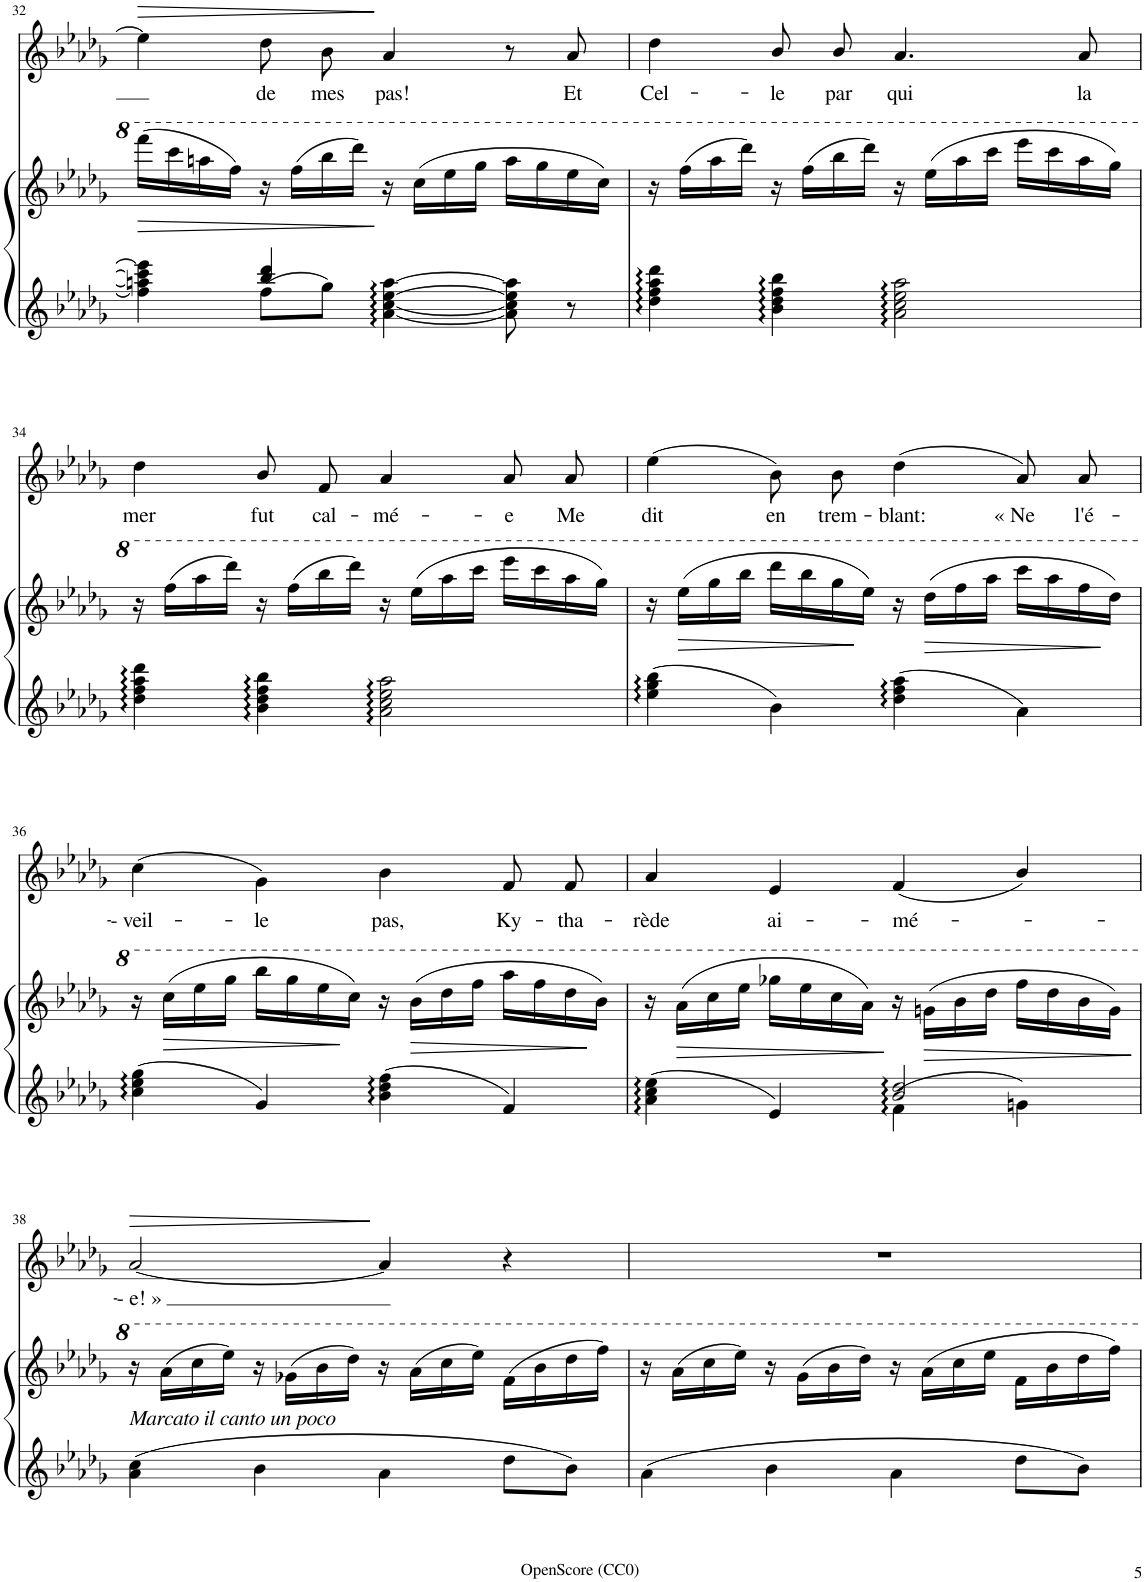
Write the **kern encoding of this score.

**kern	**kern	**dynam	**kern	**text	**dynam
*part2	*part2	*part2	*part1	*part1	*part1
*staff3	*staff2	*staff2/3	*staff1	*staff1	*staff1
*I"Piano	*	*	*I"Chant Voice	*	*
*I'Pno	*	*	*	*	*
!!LO:PB:g=z
*clefG2	*clefG2	*	*clefG2	*	*
*k[b-e-a-d-g-]	*k[b-e-a-d-g-]	*	*k[b-e-a-d-g-]	*	*
*M4/4	*M4/4	*	*M4/4	*	*
*met(c)	*met(c)	*	*met(c)	*	*
=32	=32	=32	=32	=32	=32
*^	*	*	*	*	*
!	!	!	!LO:HP:b	!	!	!LO:HP:b
4ff\] 4aan\] 4ccc\] 4eee-\]	4ryy	(16ffff\LL	>	4ee-\]	.	>
.	.	16cccc\	.	.	.	.
.	.	16aaan\	.	.	.	.
.	.	16fff\JJ)	.	.	.	.
!	!	!	!	!	!LO:LY:b	!
8ff\L	4bb-/ 4ddd-/	16r	.	8dd-\L	de	.
.	.	(16fff\LL	.	.	.	.
!	!	!	!	!	!LO:LY:b	!
8gg-\J	.	16bbb-\	.	8b-\J	mes	.
.	.	16dddd-\JJ)	.	.	.	.
!	!	!	!	!	!LO:LY:b	!
[4a-\ [<4cc\ [>4ee-\ [>4aa\	2ryy	16r	]	4a-/	pas!	]
.	.	(16ccc\LL	.	.	.	.
.	.	16eee-\	.	.	.	.
.	.	16ggg-\JJ	.	.	.	.
8a-\] 8cc\] 8ee-\] 8aa\]	.	16aaa\LL	.	8r	.	.
.	.	16ggg-\	.	.	.	.
!	!	!	!	!	!LO:LY:b	!
8r	.	16eee-\	.	8a-/	Et	.
.	.	16ccc\JJ)	.	.	.	.
*v	*v	*	*	*	*	*
=33	=33	=33	=33	=33	=33
!	!	!	!	!LO:LY:b	!
4dd-\ 4ff\ 4aa-\ 4ddd-\	16r	.	4dd-\	Cel-	.
.	(16fff\LL	.	.	.	.
.	16aaa-\	.	.	.	.
.	16dddd-\JJ)	.	.	.	.
!	!	!	!	!LO:LY:b	!
4b-\ 4dd-\ 4ff\ 4bb-\	16r	.	8b-/L	-le	.
.	(16fff\LL	.	.	.	.
!	!	!	!	!LO:LY:b	!
.	16bbb-\	.	8b-/J	par	.
.	16dddd-\JJ)	.	.	.	.
!	!	!	!	!LO:LY:b	!
2a-\ 2cc\ 2ee-\ 2aa-\	16r	.	4.a-/	qui	.
.	(16eee-\LL	.	.	.	.
.	16aaa-\	.	.	.	.
.	16cccc\JJ	.	.	.	.
.	16eeee-\LL	.	.	.	.
.	16cccc\	.	.	.	.
!	!	!	!	!LO:LY:b	!
.	16aaa-\	.	8a-/	la	.
.	16ggg-\JJ)	.	.	.	.
!!LO:LB:g=z
=34	=34	=34	=34	=34	=34
!	!	!	!	!LO:LY:b	!
4dd-\ 4ff\ 4aa-\ 4ddd-\	16r	.	4dd-\	mer	.
.	(16fff\LL	.	.	.	.
.	16aaa-\	.	.	.	.
.	16dddd-\JJ)	.	.	.	.
!	!	!	!	!LO:LY:b	!
4b-\ 4dd-\ 4ff\ 4bb-\	16r	.	8b-/L	fut	.
.	(16fff\LL	.	.	.	.
!	!	!	!	!LO:LY:b	!
.	16bbb-\	.	8f/J	cal-	.
.	16dddd-\JJ)	.	.	.	.
!	!	!	!	!LO:LY:b	!
2a-\ 2cc\ 2ee-\ 2aa-\	16r	.	4a-/	-mé-	.
.	(16eee-\LL	.	.	.	.
.	16aaa-\	.	.	.	.
.	16cccc\JJ	.	.	.	.
!	!	!	!	!LO:LY:b	!
.	16eeee-\LL	.	8a-/L	-e	.
.	16cccc\	.	.	.	.
!	!	!	!	!LO:LY:b	!
.	16aaa-\	.	8a-/J	Me	.
.	16ggg-\JJ)	.	.	.	.
=35	=35	=35	=35	=35	=35
!	!	!	!	!LO:LY:b	!
4ee-\ 4gg-\ 4bb-\	16r	.	(4ee-\	dit	.
!	!	!LO:HP:b	!	!	!
.	(16eee-\LL	>	.	.	.
.	16ggg-\	.	.	.	.
.	16bbb-\JJ	.	.	.	.
!	!	!	!	!LO:LY:b	!
4b-\	16dddd-\LL	.	8b-\L)	en	.
.	16bbb-\	.	.	.	.
!	!	!	!	!LO:LY:b	!
.	16ggg-\	.	8b-\J	trem-	.
.	16eee-\JJ)	]	.	.	.
!	!	!	!	!LO:LY:b	!
4dd-\ 4ff\ 4aa-\	16r	.	(4dd-\	-blant:	.
!	!	!LO:HP:b	!	!	!
.	(16ddd-\LL	>	.	.	.
.	16fff\	.	.	.	.
.	16aaa-\JJ	.	.	.	.
!	!	!	!	!LO:LY:b	!
4a-\	16cccc\LL	.	8a-/L)	« Ne	.
.	16aaa-\	.	.	.	.
!	!	!	!	!LO:LY:b	!
.	16fff\	.	8a-/J	l'é-	.
.	16ddd-\JJ)	]	.	.	.
!!LO:LB:g=z
=36	=36	=36	=36	=36	=36
!	!	!	!	!LO:LY:b	!
4cc\ 4ee-\ 4gg-\	16r	.	(4cc\	-- veil-	.
!	!	!LO:HP:b	!	!	!
.	(16ccc\LL	>	.	.	.
.	16eee-\	.	.	.	.
.	16ggg-\JJ	.	.	.	.
!	!	!	!	!LO:LY:b	!
4g-/	16bbb-\LL	.	4g-\)	-le	.
.	16ggg-\	.	.	.	.
.	16eee-\	.	.	.	.
.	16ccc\JJ)	]	.	.	.
!	!	!	!	!LO:LY:b	!
4b-\ 4dd-\ 4ff\	16r	.	4b-\	pas,	.
!	!	!LO:HP:b	!	!	!
.	(16bb-\LL	>	.	.	.
.	16ddd-\	.	.	.	.
.	16fff\JJ	.	.	.	.
!	!	!	!	!LO:LY:b	!
4f/	16aaa-\LL	.	8f/L	Ky-	.
.	16fff\	.	.	.	.
!	!	!	!	!LO:LY:b	!
.	16ddd-\	.	8f/J	-tha-	.
.	16bb-\JJ)	]	.	.	.
=37	=37	=37	=37	=37	=37
*^	*	*	*	*	*
!	!	!	!	!	!LO:LY:b	!
4a-\ 4cc\ 4ee-\	2ryy	16r	.	4a-/	-rède	.
!	!	!	!LO:HP:b	!	!	!
.	.	(16aa-\LL	>	.	.	.
.	.	16ccc\	.	.	.	.
.	.	16eee-\JJ	.	.	.	.
!	!	!	!	!	!LO:LY:b	!
4e-/	.	16ggg-X\LL	.	4e-/	ai-	.
.	.	16eee-\	.	.	.	.
.	.	16ccc\	.	.	.	.
.	.	16aa-\JJ)	.	.	.	.
!	!	!	!	!	!LO:LY:b	!
4f\	2b-/ 2dd-/	16r	]	(4f/	-mé-	.
!	!	!	!LO:HP:b	!	!	!
.	.	(16ggn\LL	>	.	.	.
.	.	16bb-\	.	.	.	.
.	.	16ddd-\JJ	.	.	.	.
4gn\	.	16fff\LL	.	4b-/)	.	.
.	.	16ddd-\	.	.	.	.
.	.	16bb-\	.	.	.	.
.	.	16gg\JJ)	.	.	.	.
*v	*v	*	*	*	*	*
.	.	]	.	.	.
!!LO:LB:g=z
=38	=38	=38	=38	=38	=38
!	!LO:TX:b:i:t=Marcato il canto un poco	!	!	!	!
!	!	!	!	!LO:LY:b	!LO:HP:b
4a-\ 4cc\	16r	.	[2a-/	-- e! »	>
.	(16aa-\LL	.	.	.	.
.	16ccc\	.	.	.	.
.	16eee-\JJ)	.	.	.	.
4b-\	16r	.	.	.	.
.	(16gg-X\LL	.	.	.	.
.	16bb-\	.	.	.	.
.	16ddd-\JJ)	.	.	.	.
4a-\	16r	.	4a-/]	.	]
.	(16aa-\LL	.	.	.	.
.	16ccc\	.	.	.	.
.	16eee-\JJ)	.	.	.	.
8dd-\L	(16ff\LL	.	4r	.	.
.	16bb-\	.	.	.	.
8b-\J	16ddd-\	.	.	.	.
.	16fff\JJ)	.	.	.	.
=39	=39	=39	=39	=39	=39
4a-\	16r	.	1r	.	.
.	(16aa-\LL	.	.	.	.
.	16ccc\	.	.	.	.
.	16eee-\JJ)	.	.	.	.
4b-\	16r	.	.	.	.
.	(16gg-\LL	.	.	.	.
.	16bb-\	.	.	.	.
.	16ddd-\JJ)	.	.	.	.
4a-\	16r	.	.	.	.
.	(16aa-\LL	.	.	.	.
.	16ccc\	.	.	.	.
.	16eee-\JJ	.	.	.	.
8dd-\L	16ff\LL	.	.	.	.
.	16bb-\	.	.	.	.
8b-\J	16ddd-\	.	.	.	.
.	16fff\JJ)	.	.	.	.
=	=	=	=	=	=
*-	*-	*-	*-	*-	*-
